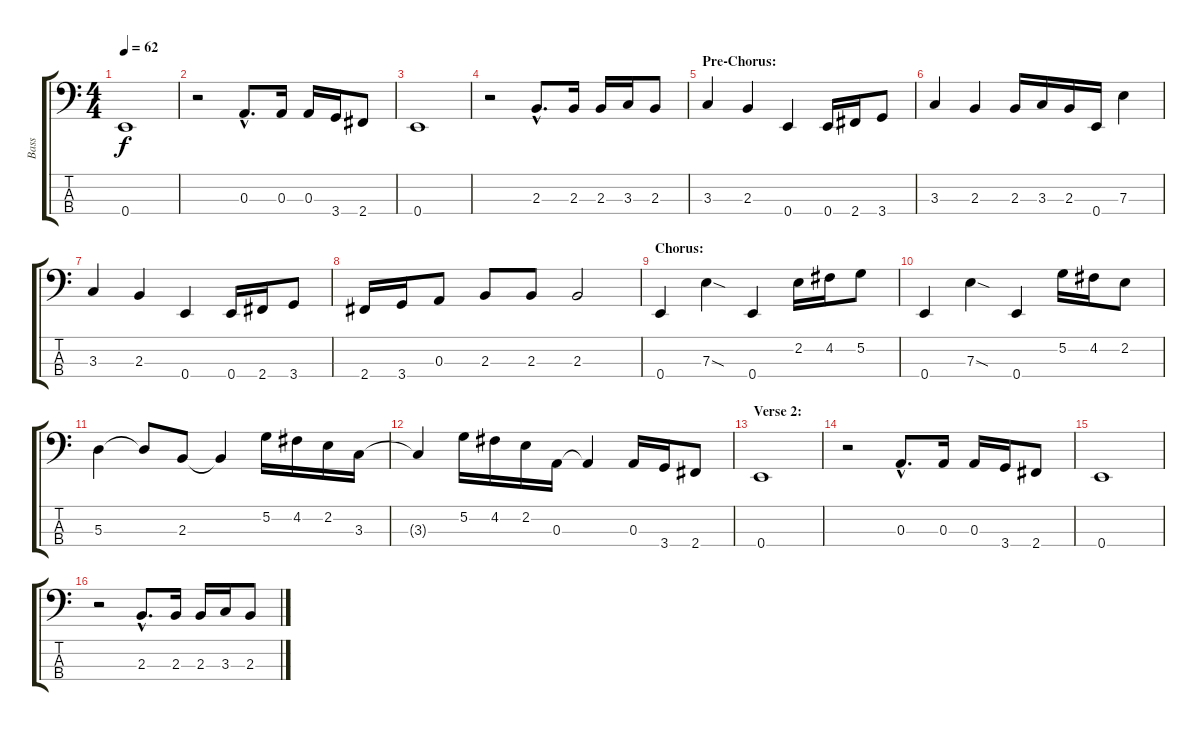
\track ("Bass" "Bass") {instrument electricbasspick}
\staff {score tabs}
\tuning (G2 D2 A1 E1) {hide}
\ts (4 4)
\tempo 62
\clef f4
\ks c
0.4.1{dy f} |
r.2 0.3{hac}.8{d} 0.3.16 0.3.16 3.4.16 2.4.8 |
0.4.1 |
r.2 2.3{hac}.8{d} 2.3.16 2.3.16 3.3.16 2.3.8 |
\section ("" "Pre-Chorus:")
3.3.4 2.3.4 0.4.4 0.4.16 2.4.16 3.4.8 |
3.3.4 2.3.4 2.3.16 3.3.16 2.3.16 0.4.16 7.3.4 |
3.3.4 2.3.4 0.4.4 0.4.16 2.4.16 3.4.8 |
2.4.16 3.4.16 0.3.8 2.3.8 2.3.8 2.3.2 |
\section ("" "Chorus:")
0.4.4 7.3{sod}.4 0.4.4 2.2.16 4.2.16 5.2.8 |
0.4.4 7.3{sod}.4 0.4.4 5.2.16 4.2.16 2.2.8 |
5.3.4 5.3{t}.8 2.3.8 2.3{t}.4 5.2.16 4.2.16 2.2.16 3.3.16 |
3.3{t}.4 5.2.16 4.2.16 2.2.16 0.3.16 0.3{t}.4 0.3.16 3.4.16 2.4.8 |
\section ("" "Verse 2:")
0.4.1 |
r.2 0.3{hac}.8{d} 0.3.16 0.3.16 3.4.16 2.4.8 |
0.4.1 |
r.2 2.3{hac}.8{d} 2.3.16 2.3.16 3.3.16 2.3.8
